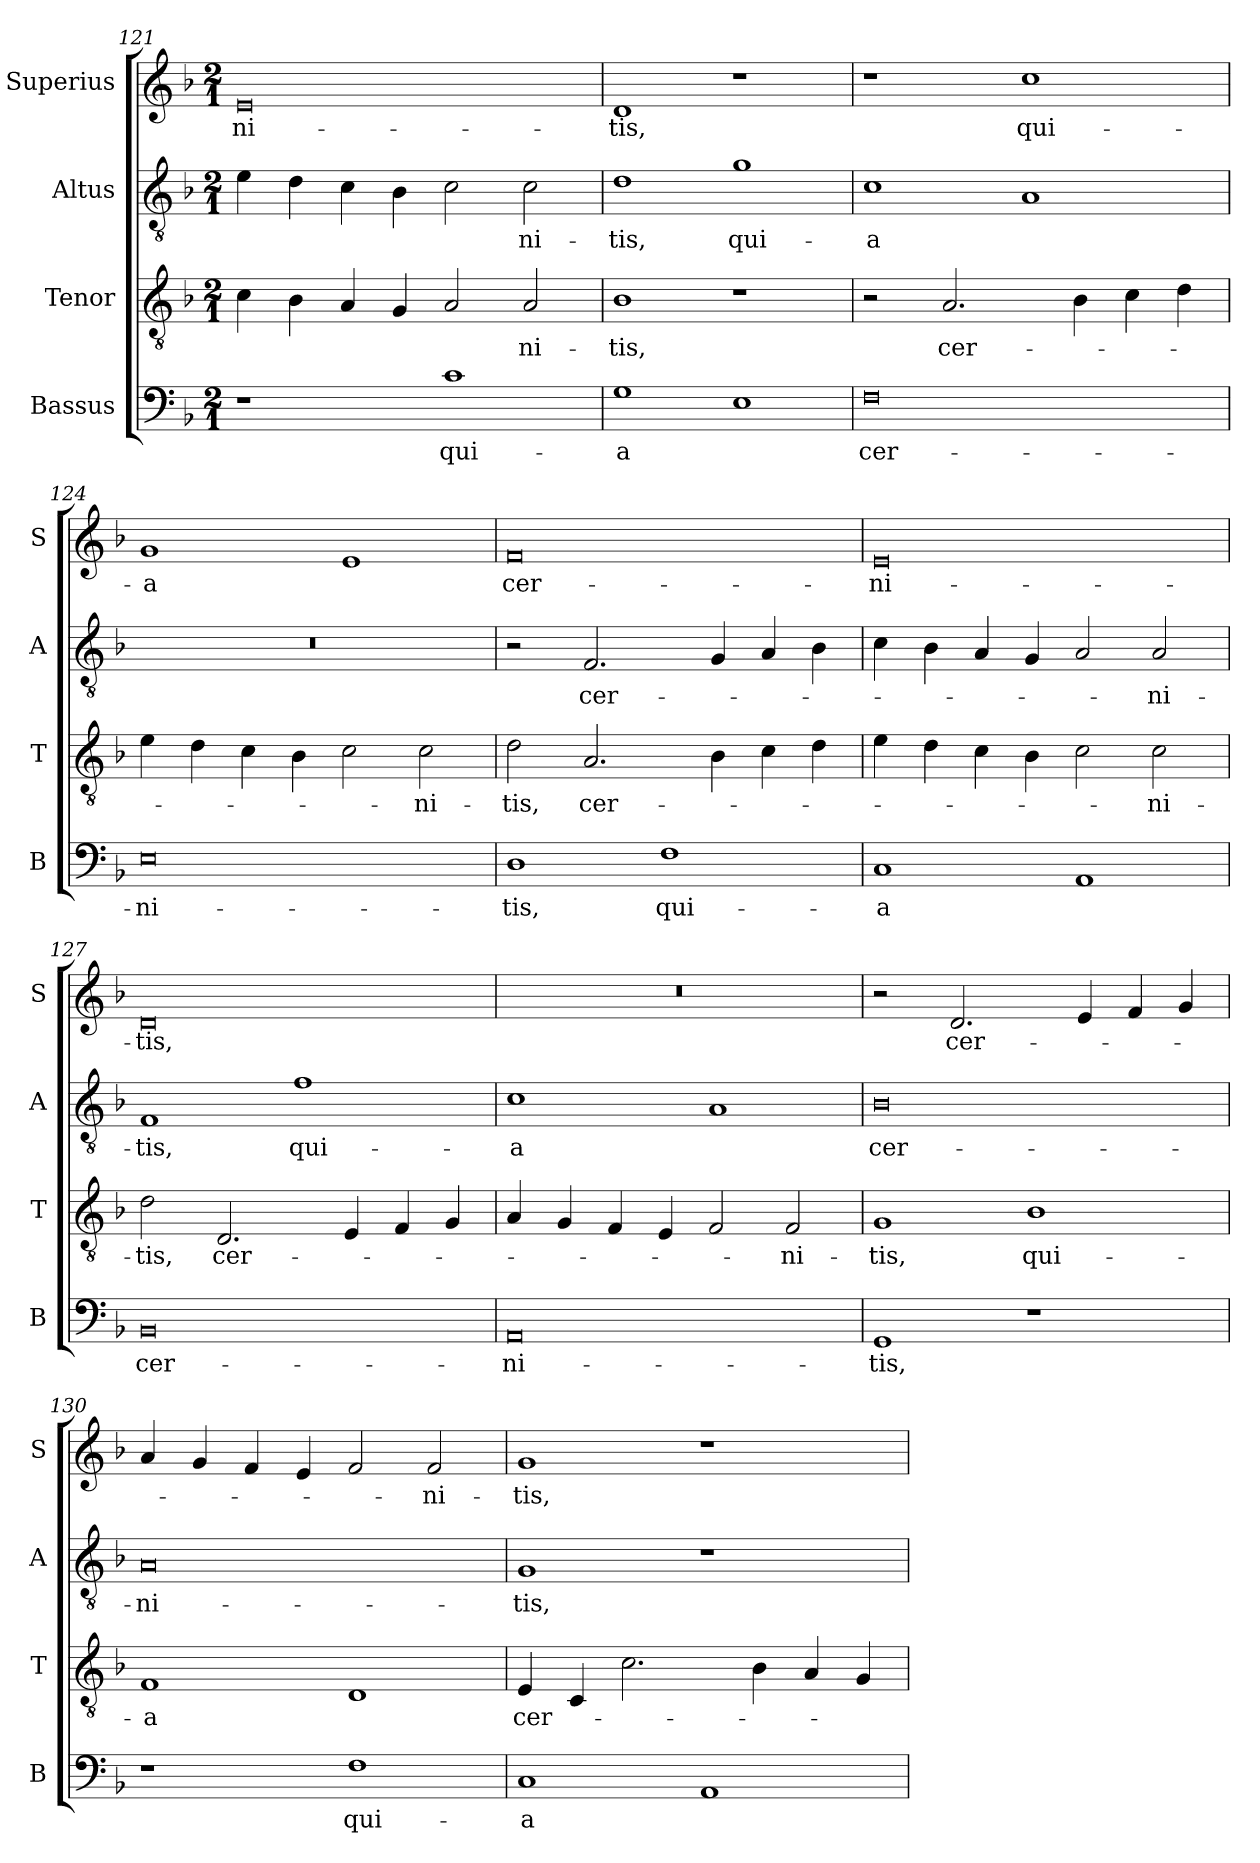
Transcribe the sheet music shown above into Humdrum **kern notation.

**kern	**text	**kern	**text	**kern	**text	**kern	**text
*part4	*part4	*part3	*part3	*part2	*part2	*part1	*part1
*staff4	*staff4	*staff3	*staff3	*staff2	*staff2	*staff1	*staff1
*I"Bassus	*	*I"Tenor	*	*I"Altus	*	*I"Superius	*
*I'B	*	*I'T	*	*I'A	*	*I'S	*
*clefF4	*	*clefGv2	*	*clefGv2	*	*clefG2	*
*k[b-]	*	*k[b-]	*	*k[b-]	*	*k[b-]	*
*d:	*	*d:	*	*d:	*	*d:	*
*M2/1	*	*M2/1	*	*M2/1	*	*M2/1	*
=121	=121	=121	=121	=121	=121	=121	=121
1r	.	4c	.	4e	.	0e	-ni-
.	.	4B-	.	4d	.	.	.
.	.	4A	.	4c	.	.	.
.	.	4G	.	4B-	.	.	.
1c	qui-	2A	.	2c	.	.	.
.	.	2A	-ni-	2c	-ni-	.	.
=122	=122	=122	=122	=122	=122	=122	=122
1G	-a	1B-	-tis,	1d	-tis,	1d	-tis,
1E	.	1r	.	1g	qui-	1r	.
=123	=123	=123	=123	=123	=123	=123	=123
0F	cer-	2r	.	1c	-a	1r	.
.	.	2.A	cer-	.	.	.	.
.	.	.	.	1A	.	1cc	qui-
.	.	4B-	.	.	.	.	.
.	.	4c	.	.	.	.	.
.	.	4d	.	.	.	.	.
=124	=124	=124	=124	=124	=124	=124	=124
0E	-ni-	4e	.	0r	.	1g	-a
.	.	4d	.	.	.	.	.
.	.	4c	.	.	.	.	.
.	.	4B-	.	.	.	.	.
.	.	2c	.	.	.	1e	.
.	.	2c	-ni-	.	.	.	.
=125	=125	=125	=125	=125	=125	=125	=125
1D	-tis,	2d	-tis,	2r	.	0f	cer-
.	.	2.A	cer-	2.F	cer-	.	.
1F	qui-	.	.	.	.	.	.
.	.	4B-	.	4G	.	.	.
.	.	4c	.	4A	.	.	.
.	.	4d	.	4B-	.	.	.
=126	=126	=126	=126	=126	=126	=126	=126
1C	-a	4e	.	4c	.	0e	-ni-
.	.	4d	.	4B-	.	.	.
.	.	4c	.	4A	.	.	.
.	.	4B-	.	4G	.	.	.
1AA	.	2c	.	2A	.	.	.
.	.	2c	-ni-	2A	-ni-	.	.
=127	=127	=127	=127	=127	=127	=127	=127
0BB-	cer-	2d	-tis,	1F	-tis,	0d	-tis,
.	.	2.D	cer-	.	.	.	.
.	.	.	.	1f	qui-	.	.
.	.	4E	.	.	.	.	.
.	.	4F	.	.	.	.	.
.	.	4G	.	.	.	.	.
=128	=128	=128	=128	=128	=128	=128	=128
0AA	-ni-	4A	.	1c	-a	0r	.
.	.	4G	.	.	.	.	.
.	.	4F	.	.	.	.	.
.	.	4E	.	.	.	.	.
.	.	2F	.	1A	.	.	.
.	.	2F	-ni-	.	.	.	.
=129	=129	=129	=129	=129	=129	=129	=129
1GG	-tis,	1G	-tis,	0B-	cer-	2r	.
.	.	.	.	.	.	2.d	cer-
1r	.	1B-	qui-	.	.	.	.
.	.	.	.	.	.	4e	.
.	.	.	.	.	.	4f	.
.	.	.	.	.	.	4g	.
=130	=130	=130	=130	=130	=130	=130	=130
1r	.	1F	-a	0A	-ni-	4a	.
.	.	.	.	.	.	4g	.
.	.	.	.	.	.	4f	.
.	.	.	.	.	.	4e	.
1F	qui-	1D	.	.	.	2f	.
.	.	.	.	.	.	2f	-ni-
=131	=131	=131	=131	=131	=131	=131	=131
1C	-a	4E	cer-	1G	-tis,	1g	-tis,
.	.	4C	.	.	.	.	.
.	.	2.c	.	.	.	.	.
1AA	.	.	.	1r	.	1r	.
.	.	4B-	.	.	.	.	.
.	.	4A	.	.	.	.	.
.	.	4G	.	.	.	.	.
=	=	=	=	=	=	=	=
*-	*-	*-	*-	*-	*-	*-	*-
